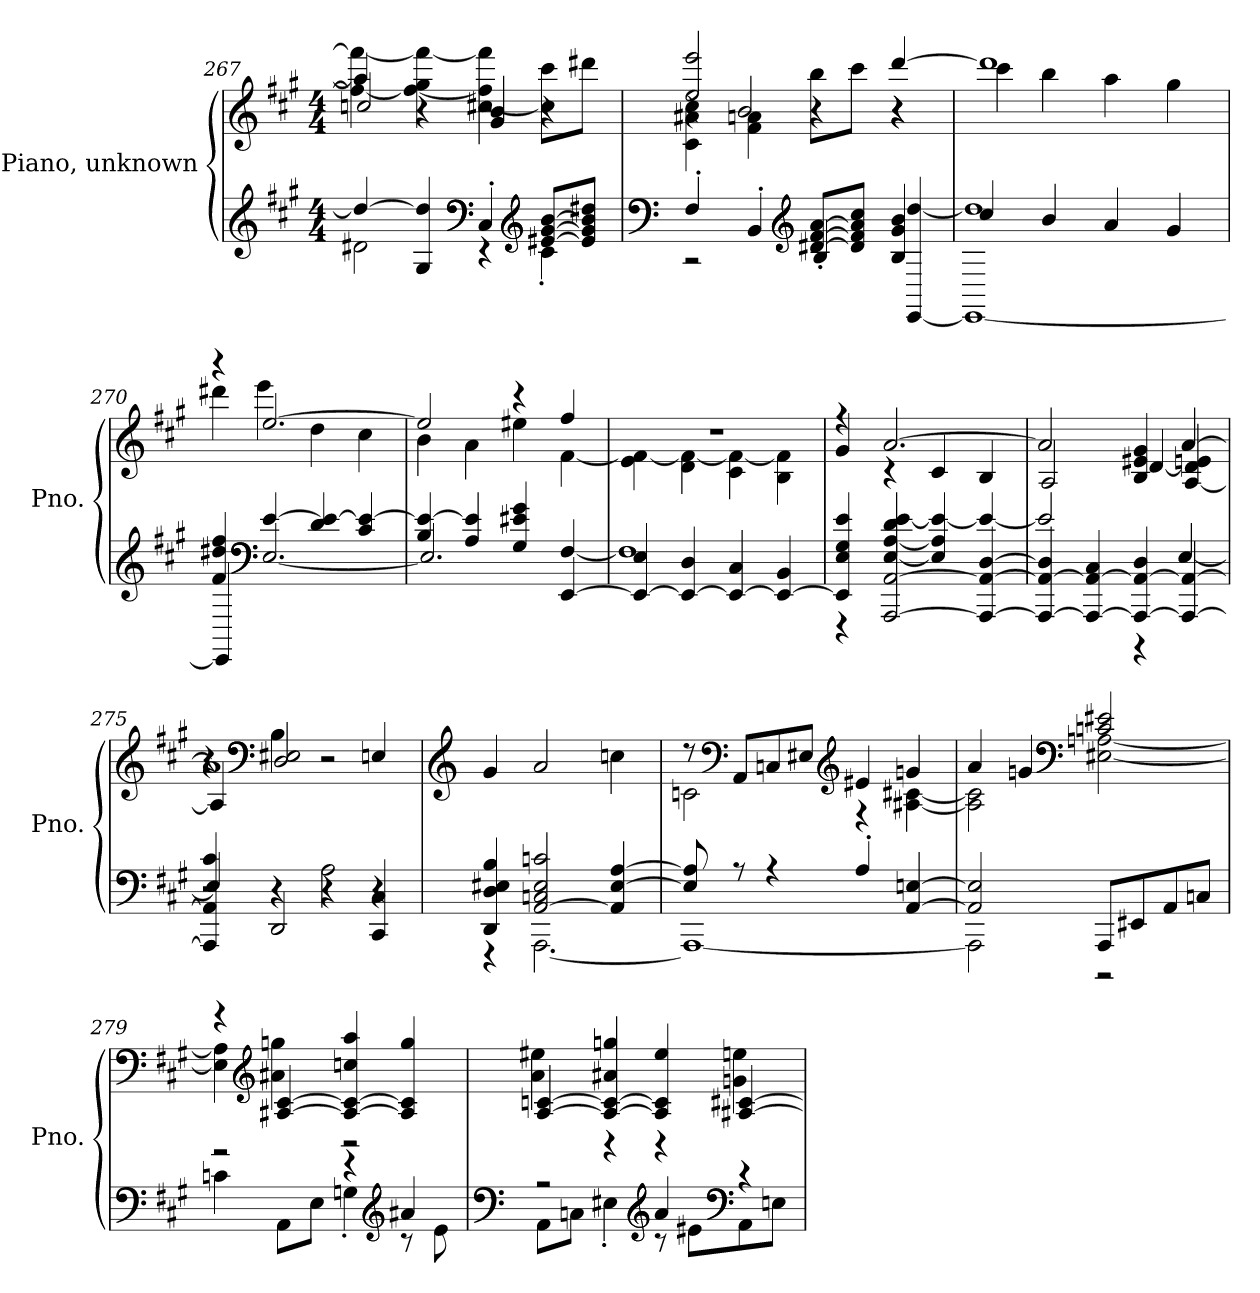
**kern	**kern
*part1	*part1
*staff2	*staff1
*I"Piano, unknown	*
*I'Pno.	*
!!LO:LB:g=z
*clefG2	*clefG2
*k[f#c#g#]	*k[f#c#g#]
*M4/4	*M4/4
=267	=267
*^	*^
*	*	*	*^
4dd#/_	2d#X\	4aa/]	4ff#\_ 4fff#\_	2ccn/
4G#/ 4dd#/]	.	4r	4ff#\_ 4gg#\ 4fff#\_	.
*clefF4	*	*	*	*
4C#'/	4r	2r	[4cc#X\ 4ff#\] 4fff#\]	4g#/ 4b/
*clefG2	*	*	*	*
[8e#X/ [8g#/ [8b/L	4c#'\	.	8cc#\] 8ccc#\L	4r
8e#/] 8g#/] 8b/] 8dd#X/J	.	.	8ddd#X\J	.
=268	=268	=268	=268	=268
*clefF4	*	*	*	*
4F#'/	2r	2ee/ 2eee/	4c#\ 4a#X\ 4cc#\	4r
4BB'/	.	.	4f#\ 4an\	2b/
*clefG2	*	*	*	*
[8d#X/ [8f#/ [8a/L	4B'/	4r	8bb\L	.
8d#/] 8f#/] 8a/] 8cc#/J	.	.	8ccc#\J	.
4B/ 4g#/ 4b/	[4EE/ [4dd/	[4ddd/	4r	4r
*	*	*	*v	*v
=269	=269	=269	=269
4cc#/	1EE_ 1dd]	1ddd]	4ccc#\
4b/	.	.	4bb\
4a/	.	.	4aa\
4g#/	.	.	4gg#\
=270	=270	=270	=270
4f#/ 4dd#X/ 4ff#/	4EE/]	4r	4ddd#X\
*clefF4	*	*	*
[4e/	[2.E/	[2.ee/	4eee\
4d/ 4e/_	.	.	4dd\
4c#/ 4e/_	.	.	4cc#\
!!LO:LB:g=z	!!
=271	=271	=271	=271
4B/ 4e/_	2.E/]	2ee/]	4b\
4A/ 4e/]	.	.	4a\
4G#/ 4e#X/ 4g#/	.	4r	4ee#X\
[4EE/	[4F#/	4ff#/	[4f#\
=272	=272	=272	=272
4EE/_ 4E/	1F#]	1r	4e\ 4f#\_
4EE/_ 4D/	.	.	4d\ 4f#\_
4EE/_ 4C#/	.	.	4c#\ 4f#\_
4EE/_ 4BB/	.	.	4B\ 4f#\]
=273	=273	=273	=273
4EE/] 4E/ 4G#/ 4e/	4r	4r	4g#/
[2AAA/ [2AA/	[4E/ [4A/ 4d/ [4e/	[2.a/	4r
.	4E/] 4A/] 4e/_	.	4c#/
4AAA/_ 4AA/_ [4D/	4e/_	.	4B/
=274	=274	=274	=274
4AAA/_ 4AA/_ 4D/]	2e/]	2a/]	2A/
4AAA/_ 4AA/_ 4C#/	.	.	.
4AAA/_ 4AA/_ 4D/	4r	4B/ 4e#X/ 4g#/	[4d/
4AAA/_ 4AA/_	[4E/	[4a/	[4A/ 4d/] 4en/
=275	=275	=275	=275
*	*^	*	*^
4AAA/] 4AA/] 4c#/	2r	4E/]	1a]	4r	4A/]
*	*	*	*clefF4	*	*
4r	.	2DD/	.	4B\	2D/ 2E#X/
4r	2A\	.	.	2r	.
4CC#/ 4C#/	.	4r	.	.	4En/
*v	*v	*v	*	*	*
*	*v	*v	*v
!!LO:LB:g=z
=276	=276
*	*clefG2
*^	*
4DD/ 4D/ 4E#X/ 4B/	4r	4g#/
[2AA/ 2Cn/ 2E#/ 2cn/	[2.AAA\	2a/
4AA/] [4E#/ [4A/	.	4ccn\
=277	=277	=277
*	*	*^
8E#/] 8A/]	1AAA_	8r	2cn\
*	*	*clefF4	*
8r	.	8AA/L	.
4r	.	8Cn/	.
.	.	8E#X/J	.
*	*	*clefG2	*
4A'/	.	4e#X/	4r
[4AA/ [4En/	.	4gn/	[4A#X\ [4c#X\
=278	=278	=278	=278
2AA/] 2E/]	2AAA\]	4a/	2A#\] 2c#\]
.	.	4gn/	.
*	*	*clefF4	*
8AAA/L	2r	2cn/ 2e#X/	[2E#X\ [2An\
8EE#X/	.	.	.
8AA/	.	.	.
8Cn/J	.	.	.
!!LO:PB:g=z	!!
=279	=279	=279	=279
2r	4cn\	4r	4E#\] 4A\]
*	*	*clefG2	*
.	8AA\L	[4A#X/ [4c#/	4a#X\ 4ggn\
.	8E\J	.	.
4r	4Gn'\	4A#/_ 4c#/_ 4ccn/ 4aa/	2r
*clefG2	*	*	*
4a#X/	8r	4A#/] 4c#/] 4gg/	.
.	8e\	.	.
=280	=280	=280	=280
*clefF4	*	*	*
2r	8AA\L	[4A/ [4cn/	4a\ 4ee#X\
.	8Cn\J	.	.
.	4E#X'\	4A/_ 4c/_ 4a#X/ 4ggn/	4r
*clefG2	*	*	*
4a/	8r	4A/] 4c/] 4ee#/	4r
.	8e#X\L	.	.
*clefF4	*	*	*
4r	8AA\	[4A#X/ [4c#X/	4gn\ 4een\
.	8En\J	.	.
*v	*v	*	*
*	*v	*v
=	=
*-	*-
